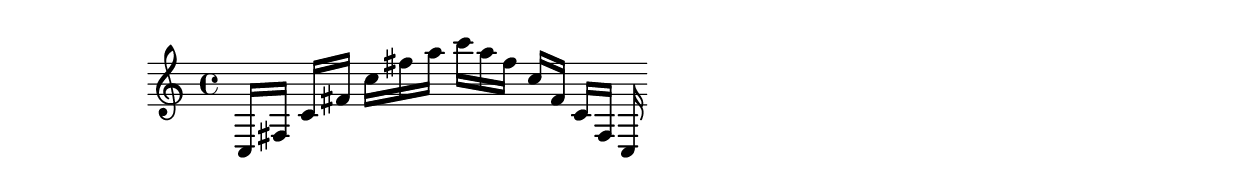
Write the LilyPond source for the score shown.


\new PianoStaff <<
\cadenzaOn
\new Staff = "right" {
\clef treble
    c16 [ fis ]
    c' [ fis' ]
    c'' [ fis'' a'' ]
    c''' [ a'' fis'' ]
    c'' [ fis' ]
    c' [ fis ]
    c
}
>>
